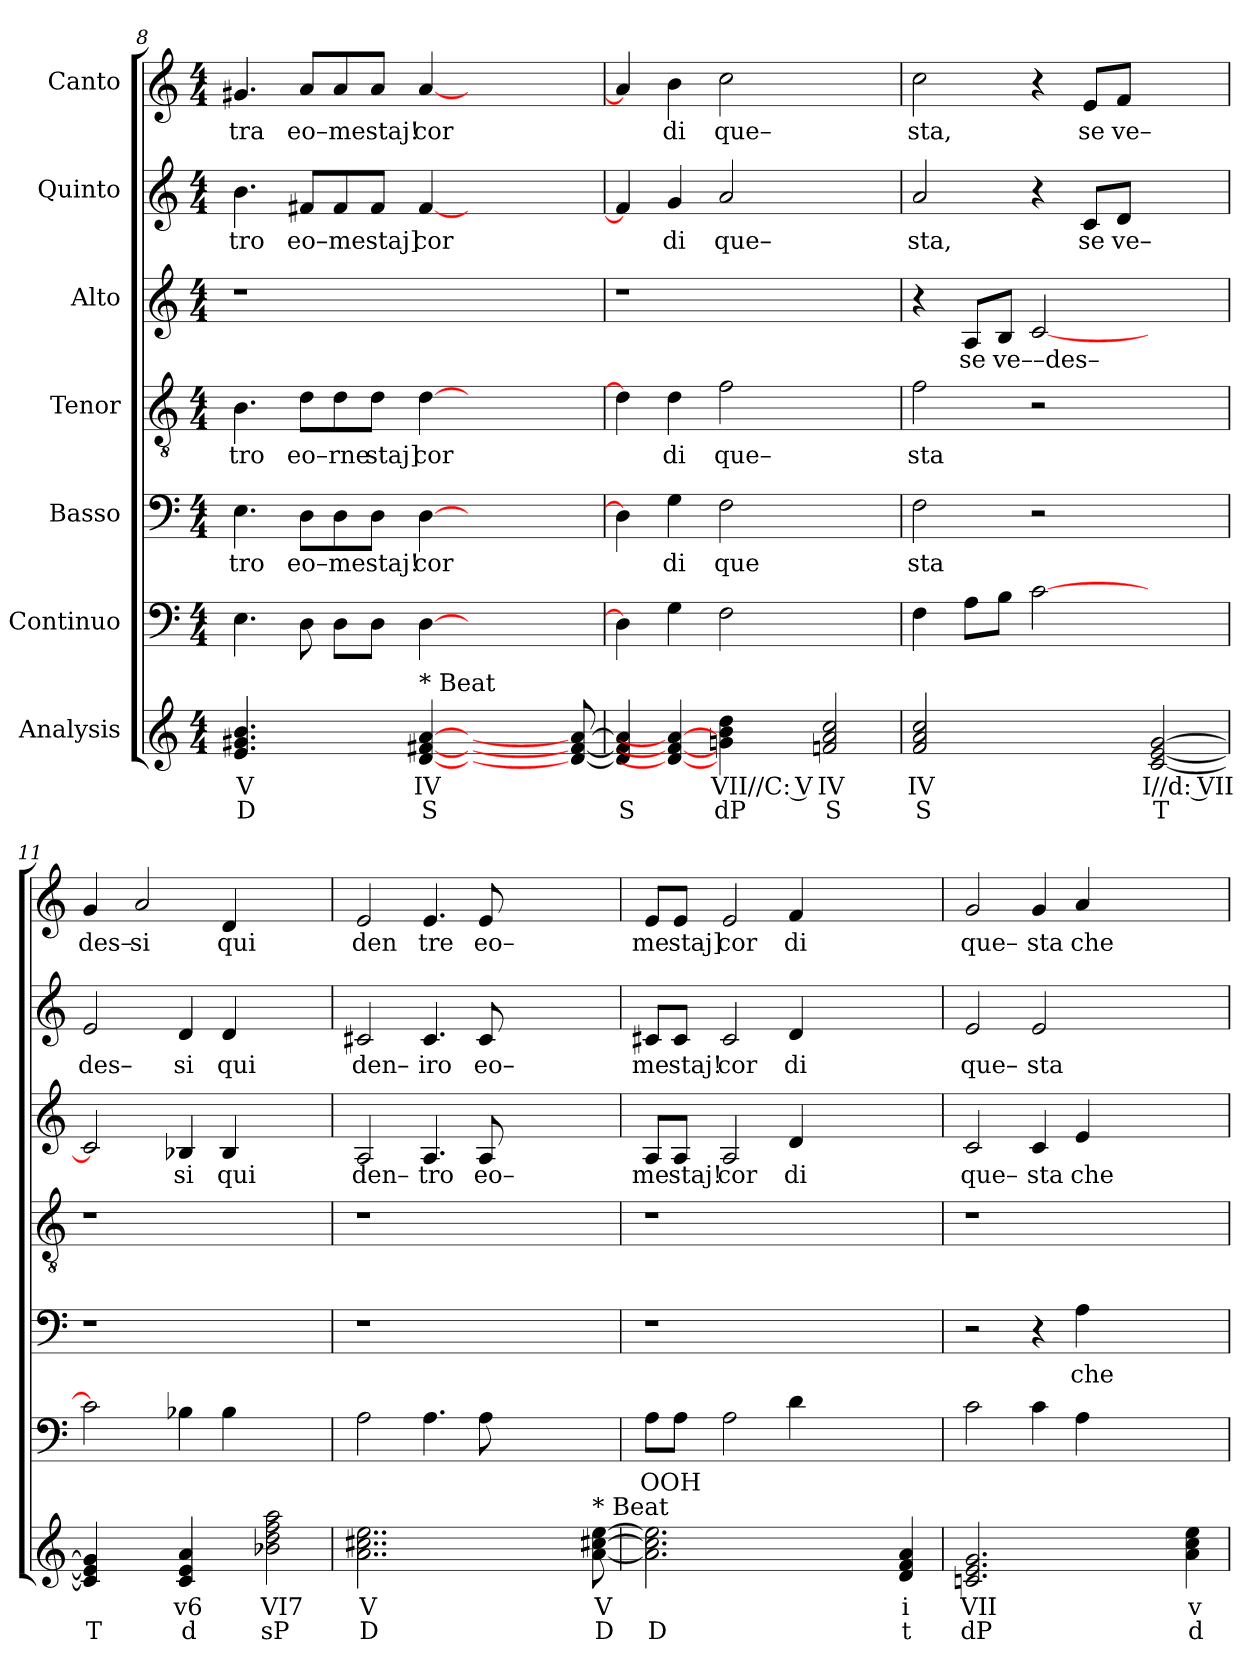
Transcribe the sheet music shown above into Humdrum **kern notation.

**kern	**text	**text	**kern	**text	**kern	**text	**kern	**text	**kern	**text	**kern	**text	**kern	**text
*part7	*part7	*part7	*part6	*part6	*part5	*part5	*part4	*part4	*part3	*part3	*part2	*part2	*part1	*part1
*staff7	*staff7	*staff7	*staff6	*staff6	*staff5	*staff5	*staff4	*staff4	*staff3	*staff3	*staff2	*staff2	*staff1	*staff1
*I"Analysis	*	*	*I"Continuo	*	*I"Basso	*	*I"Tenor	*	*I"Alto	*	*I"Quinto	*	*I"Canto	*
*	*	*	*clefF4	*	*clefF4	*	*clefGv2	*	*clefG2	*	*clefG2	*	*clefG2	*
*k[]	*	*	*k[]	*	*k[]	*	*k[]	*	*k[]	*	*k[]	*	*k[]	*
*M4/4	*	*	*M4/4	*	*M4/4	*	*M4/4	*	*M4/4	*	*M4/4	*	*M4/4	*
=8	=8	=8	=8	=8	=8	=8	=8	=8	=8	=8	=8	=8	=8	=8
!	!	!	!	!	!	!LO:LY:b	!	!	!	!	!	!	!	!
!	!	!	!	!	!	!	!	!LO:LY:b	!	!	!	!	!	!
!	!	!	!	!	!	!	!	!	!	!	!	!LO:LY:b	!	!
!	!	!	!	!	!	!	!	!	!	!	!	!	!	!LO:LY:b
4.e 4.g#X 4.b	V	D	4.E\	.	4.E\	tro	4.B\	tro	1r	.	4.b\	tro	4.g#X/	tra
!	!	!	!	!	!	!LO:LY:b	!	!	!	!	!	!	!	!
!	!	!	!	!	!	!	!	!LO:LY:b	!	!	!	!	!	!
!	!	!	!	!	!	!	!	!	!	!	!	!LO:LY:b	!	!
!	!	!	!	!	!	!	!	!	!	!	!	!	!	!LO:LY:b
4.ryy	.	.	8D\	.	8D\L	eo–	8d\L	eo–	.	.	8f#X/L	eo–	8a/L	eo–
!	!	!	!	!	!	!LO:LY:b	!	!	!	!	!	!	!	!
!	!	!	!	!	!	!	!	!LO:LY:b	!	!	!	!	!	!
!	!	!	!	!	!	!	!	!	!	!	!	!LO:LY:b	!	!
!	!	!	!	!	!	!	!	!	!	!	!	!	!	!LO:LY:b
.	.	.	8D\L	.	8D\	me	8d\	rne	.	.	8f#/	me	8a/	me
!	!	!	!	!	!	!LO:LY:b	!	!	!	!	!	!	!	!
!	!	!	!	!	!	!	!	!LO:LY:b	!	!	!	!	!	!
!	!	!	!	!	!	!	!	!	!	!	!	!LO:LY:b	!	!
!	!	!	!	!	!	!	!	!	!	!	!	!	!	!LO:LY:b
.	.	.	8D\J	.	8D\J	staj!	8d\J	staj]	.	.	8f#/J	staj]	8a/J	staj!
!	!	!	!	!	!	!LO:LY:b	!	!	!	!	!	!	!	!
!	!	!	!	!	!	!	!	!LO:LY:b	!	!	!	!	!	!
!	!	!	!	!	!	!	!	!	!	!	!	!LO:LY:b	!	!
!LO:TX:a:t=* Beat	!	!	!	!	!	!	!	!	!	!	!	!	!	!
!	!	!	!	!	!	!	!	!	!	!	!	!	!	!LO:LY:b
[4d [4f#X [4a	IV	S	[4D\	.	[4D\	cor	[4d\	cor	.	.	[4f#/	cor	[4a/	cor
2.ryy	.	.	2..ryy	.	2..ryy	.	2..ryy	.	2..ryy	.	2..ryy	.	2..ryy	.
8d_ 8f#_ 8a_	.	.	.	.	.	.	.	.	.	.	.	.	.	.
=9	=9	=9	=9	=9	=9	=9	=9	=9	=9	=9	=9	=9	=9	=9
4d] 4f#] 4a]	.	S	4D\]	.	4D\]	.	4d\]	.	1r	.	4f#/]	.	4a/]	.
!	!	!	!	!	!	!LO:LY:b	!	!	!	!	!	!	!	!
!	!	!	!	!	!	!	!	!LO:LY:b	!	!	!	!	!	!
!	!	!	!	!	!	!	!	!	!	!	!	!LO:LY:b	!	!
!	!	!	!	!	!	!	!	!	!	!	!	!	!	!LO:LY:b
4d_ 4f#_ 4a_	.	.	4G\	.	4G\	di	4d\	di	.	.	4g/	di	4b\	di
!	!	!	!	!	!	!LO:LY:b	!	!	!	!	!	!	!	!
!	!	!	!	!	!	!	!	!LO:LY:b	!	!	!	!	!	!
!	!	!	!	!	!	!	!	!	!	!	!	!LO:LY:b	!	!
!	!	!	!	!	!	!	!	!	!	!	!	!	!	!LO:LY:b
4gn 4b 4dd	VII//C: V	dP	2F\	.	2F\	que	2f\	que–	.	.	2a/	que–	2cc\	que–
4ryy	.	.	.	.	.	.	.	.	.	.	.	.	.	.
2fn 2a 2cc	IV	S	2ryy	.	2ryy	.	2ryy	.	2ryy	.	2ryy	.	2ryy	.
=10	=10	=10	=10	=10	=10	=10	=10	=10	=10	=10	=10	=10	=10	=10
!	!	!	!	!	!	!LO:LY:b	!	!	!	!	!	!	!	!
!	!	!	!	!	!	!	!	!LO:LY:b	!	!	!	!	!	!
!	!	!	!	!	!	!	!	!	!	!	!	!LO:LY:b	!	!
!	!	!	!	!	!	!	!	!	!	!	!	!	!	!LO:LY:b
2f 2a 2cc	IV	S	4F\	.	2F\	sta	2f\	sta	4r	.	2a/	sta,	2cc\	sta,
!	!	!	!	!	!	!	!	!	!	!LO:LY:b	!	!	!	!
.	.	.	8A\L	.	.	.	.	.	8A/L	se	.	.	.	.
!	!	!	!	!	!	!	!	!	!	!LO:LY:b	!	!	!	!
.	.	.	8B\J	.	.	.	.	.	8B/J	ve––des–	.	.	.	.
2ryy	.	.	[2c\	.	2r	.	2r	.	[2c/	.	4r	.	4r	.
!	!	!	!	!	!	!	!	!	!	!	!	!LO:LY:b	!	!
!	!	!	!	!	!	!	!	!	!	!	!	!	!	!LO:LY:b
.	.	.	.	.	.	.	.	.	.	.	8c/L	se	8e/L	se
!	!	!	!	!	!	!	!	!	!	!	!	!LO:LY:b	!	!
!	!	!	!	!	!	!	!	!	!	!	!	!	!	!LO:LY:b
.	.	.	.	.	.	.	.	.	.	.	8d/J	ve–	8f/J	ve–
[2c [2e [2g	I//d: VII	T	2ryy	.	2ryy	.	2ryy	.	2ryy	.	2ryy	.	2ryy	.
=11	=11	=11	=11	=11	=11	=11	=11	=11	=11	=11	=11	=11	=11	=11
!	!	!	!	!	!	!	!	!	!	!	!	!LO:LY:b	!	!
!	!	!	!	!	!	!	!	!	!	!	!	!	!	!LO:LY:b
4c] 4e] 4g]	.	T	2c\]	.	1r	.	1r	.	2c/]	.	2e/	des–	4g/	des–
!	!	!	!	!	!	!	!	!	!	!	!	!	!	!LO:LY:b
4ryy	.	.	.	.	.	.	.	.	.	.	.	.	2a/	si
!	!	!	!	!	!	!	!	!	!	!LO:LY:b	!	!	!	!
!	!	!	!	!	!	!	!	!	!	!	!	!LO:LY:b	!	!
4c 4e 4a	v6	d	4B-X\	.	.	.	.	.	4B-X/	si	4d/	si	.	.
!	!	!	!	!	!	!	!	!	!	!LO:LY:b	!	!	!	!
!	!	!	!	!	!	!	!	!	!	!	!	!LO:LY:b	!	!
!	!	!	!	!	!	!	!	!	!	!	!	!	!	!LO:LY:b
4ryy	.	.	4B-\	.	.	.	.	.	4B-/	qui	4d/	qui	4d/	qui
2b-X 2dd 2ff 2aa	VI7	sP	2ryy	.	2ryy	.	2ryy	.	2ryy	.	2ryy	.	2ryy	.
=12	=12	=12	=12	=12	=12	=12	=12	=12	=12	=12	=12	=12	=12	=12
!	!	!	!	!	!	!	!	!	!	!LO:LY:b	!	!	!	!
!	!	!	!	!	!	!	!	!	!	!	!	!LO:LY:b	!	!
!	!	!	!	!	!	!	!	!	!	!	!	!	!	!LO:LY:b
2..a 2..cc#X 2..ee	V	D	2A\	.	1r	.	1r	.	2A/	den–	2c#X/	den–	2e/	den
!	!	!	!	!	!	!	!	!	!	!LO:LY:b	!	!	!	!
!	!	!	!	!	!	!	!	!	!	!	!	!LO:LY:b	!	!
!	!	!	!	!	!	!	!	!	!	!	!	!	!	!LO:LY:b
.	.	.	4.A\	.	.	.	.	.	4.A/	tro	4.c#/	iro	4.e/	tre
!	!	!	!	!	!	!	!	!	!	!LO:LY:b	!	!	!	!
!	!	!	!	!	!	!	!	!	!	!	!	!LO:LY:b	!	!
!	!	!	!	!	!	!	!	!	!	!	!	!	!	!LO:LY:b
2..ryy	.	.	8A\	.	.	.	.	.	8A/	eo–	8c#/	eo–	8e/	eo–
.	.	.	2..ryy	.	2..ryy	.	2..ryy	.	2..ryy	.	2..ryy	.	2..ryy	.
!LO:TX:a:t=* Beat	!	!	!	!	!	!	!	!	!	!	!	!	!	!
[8a [8cc#X [8ee	V	D	.	.	.	.	.	.	.	.	.	.	.	.
=13	=13	=13	=13	=13	=13	=13	=13	=13	=13	=13	=13	=13	=13	=13
!	!	!	!	!LO:LY:b	!	!	!	!	!	!	!	!	!	!
!	!	!	!	!	!	!	!	!	!	!LO:LY:b	!	!	!	!
!	!	!	!	!	!	!	!	!	!	!	!	!LO:LY:b	!	!
!	!	!	!	!	!	!	!	!	!	!	!	!	!	!LO:LY:b
2.a] 2.cc#] 2.ee]	.	D	8A\L	OOH	1r	.	1r	.	8A/L	me	8c#X/L	me	8e/L	me
!	!	!	!	!	!	!	!	!	!	!LO:LY:b	!	!	!	!
!	!	!	!	!	!	!	!	!	!	!	!	!LO:LY:b	!	!
!	!	!	!	!	!	!	!	!	!	!	!	!	!	!LO:LY:b
.	.	.	8A\J	.	.	.	.	.	8A/J	staj!	8c#/J	staj!	8e/J	staj]
!	!	!	!	!	!	!	!	!	!	!LO:LY:b	!	!	!	!
!	!	!	!	!	!	!	!	!	!	!	!	!LO:LY:b	!	!
!	!	!	!	!	!	!	!	!	!	!	!	!	!	!LO:LY:b
.	.	.	2A\	.	.	.	.	.	2A/	cor	2c#/	cor	2e/	cor
!	!	!	!	!	!	!	!	!	!	!LO:LY:b	!	!	!	!
!	!	!	!	!	!	!	!	!	!	!	!	!LO:LY:b	!	!
!	!	!	!	!	!	!	!	!	!	!	!	!	!	!LO:LY:b
2.ryy	.	.	4d\	.	.	.	.	.	4d/	di	4d/	di	4f/	di
.	.	.	2.ryy	.	2.ryy	.	2.ryy	.	2.ryy	.	2.ryy	.	2.ryy	.
4d 4f 4a	i	t	.	.	.	.	.	.	.	.	.	.	.	.
=14	=14	=14	=14	=14	=14	=14	=14	=14	=14	=14	=14	=14	=14	=14
!	!	!	!	!	!	!	!	!	!	!LO:LY:b	!	!	!	!
!	!	!	!	!	!	!	!	!	!	!	!	!LO:LY:b	!	!
!	!	!	!	!	!	!	!	!	!	!	!	!	!	!LO:LY:b
2.cn 2.e 2.g	VII	dP	2c\	.	2r	.	1r	.	2c/	que–	2e/	que–	2g/	que–
!	!	!	!	!	!	!	!	!	!	!LO:LY:b	!	!	!	!
!	!	!	!	!	!	!	!	!	!	!	!	!LO:LY:b	!	!
!	!	!	!	!	!	!	!	!	!	!	!	!	!	!LO:LY:b
.	.	.	4c\	.	4r	.	.	.	4c/	sta	2e/	sta	4g/	sta
!	!	!	!	!	!	!LO:LY:b	!	!	!	!	!	!	!	!
!	!	!	!	!	!	!	!	!	!	!LO:LY:b	!	!	!	!
!	!	!	!	!	!	!	!	!	!	!	!	!	!	!LO:LY:b
2.ryy	.	.	4A\	.	4A\	che	.	.	4e/	che	.	.	4a/	che
.	.	.	2.ryy	.	2.ryy	.	2.ryy	.	2.ryy	.	2.ryy	.	2.ryy	.
4a 4cc 4ee	v	d	.	.	.	.	.	.	.	.	.	.	.	.
=	=	=	=	=	=	=	=	=	=	=	=	=	=	=
*-	*-	*-	*-	*-	*-	*-	*-	*-	*-	*-	*-	*-	*-	*-
